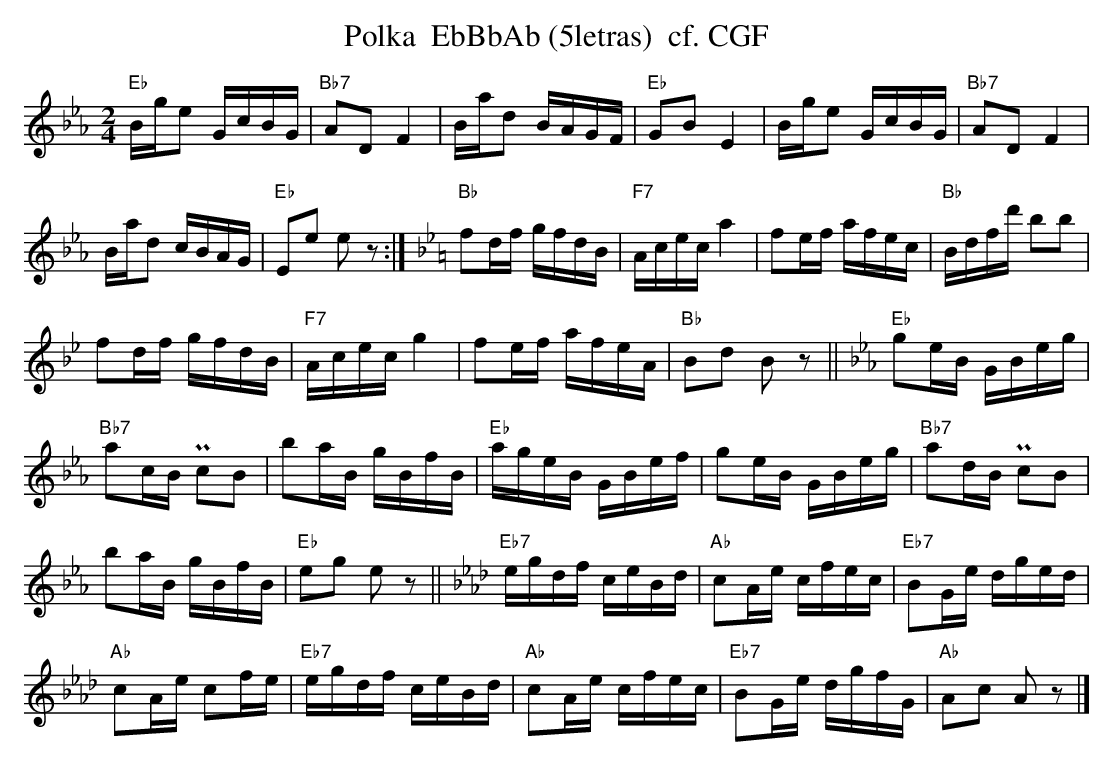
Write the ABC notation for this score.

X:1
T:Polka  EbBbAb (5letras)  cf. CGF
M:2/4
L:1/16
K:Ebmaj%%MIDI gchordon
"Eb"Bge2 GcBG | "Bb7"A2D2F4 | Bad2 BAGF | "Eb"G2B2E4 | Bge2 GcBG | "Bb7"A2D2F4 |
Bad2 cBAG | "Eb"E2e2 e2z2 :| [K:Bbmaj] "Bb"f2df gfdB | "F7"Aceca4 | f2ef afec | "Bb"Bdfd' b2b2 |
f2df gfdB | "F7"Acecg4 | f2ef afeA | "Bb"B2d2 B2z2 || [K:Ebmaj] "Eb"g2eB GBeg |
"Bb7"a2cB Pc2B2 | b2aB gBfB | "Eb"ageB GBef | g2eB GBeg | "Bb7"a2dB Pc2B2 |
b2aB gBfB | "Eb"e2g2 e2z2 || [K:Abmaj] "Eb7"egdf ceBd | "Ab"c2Ae cfec | "Eb7"B2Ge dged |
"Ab"c2Ae c2fe | "Eb7"egdf ceBd | "Ab"c2Ae cfec | "Eb7"B2Ge dgfG | "Ab"A2c2 A2z2 |]
